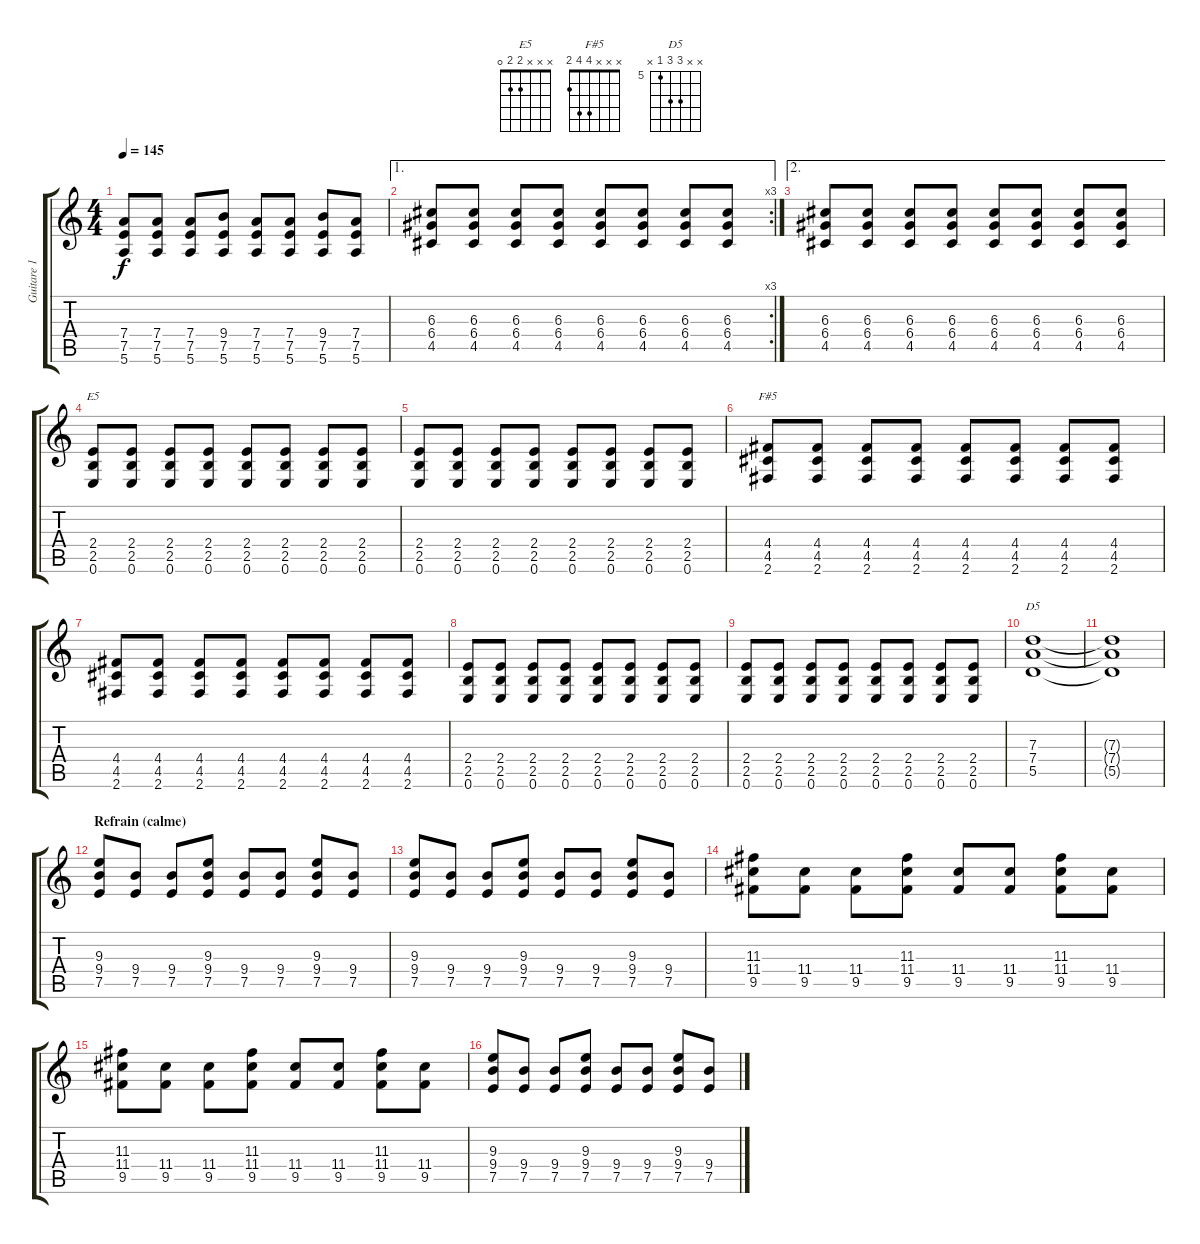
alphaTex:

\track ("Guitare 1" "Guitare 1") {instrument distortionguitar}
\staff {score tabs}
\tuning (E4 B3 G3 D3 A2 E2) {hide}
\chord ("E5" x x x 2 2 0)
\chord ("F#5" x x x 4 4 2)
\chord ("D5" x x 7 7 5 x) {firstfret 5}
\ts (4 4)
\tempo 145
\clef g2
\ks c
(7.4 7.5 5.6).8{dy f} (7.4 7.5 5.6).8 (7.4 7.5 5.6).8 (9.4 7.5 5.6).8 (7.4 7.5 5.6).8 (7.4 7.5 5.6).8 (9.4 7.5 5.6).8 (7.4 7.5 5.6).8 |
\ae 1
\rc 3
(6.3 6.4 4.5).8 (6.3 6.4 4.5).8 (6.3 6.4 4.5).8 (6.3 6.4 4.5).8 (6.3 6.4 4.5).8 (6.3 6.4 4.5).8 (6.3 6.4 4.5).8 (6.3 6.4 4.5).8 |
\ae 2
(6.3 6.4 4.5).8 (6.3 6.4 4.5).8 (6.3 6.4 4.5).8 (6.3 6.4 4.5).8 (6.3 6.4 4.5).8 (6.3 6.4 4.5).8 (6.3 6.4 4.5).8 (6.3 6.4 4.5).8 |
(2.4 2.5 0.6).8{ch "E5"} (2.4 2.5 0.6).8 (2.4 2.5 0.6).8 (2.4 2.5 0.6).8 (2.4 2.5 0.6).8 (2.4 2.5 0.6).8 (2.4 2.5 0.6).8 (2.4 2.5 0.6).8 |
(2.4 2.5 0.6).8 (2.4 2.5 0.6).8 (2.4 2.5 0.6).8 (2.4 2.5 0.6).8 (2.4 2.5 0.6).8 (2.4 2.5 0.6).8 (2.4 2.5 0.6).8 (2.4 2.5 0.6).8 |
(4.4 4.5 2.6).8{ch "F#5"} (4.4 4.5 2.6).8 (4.4 4.5 2.6).8 (4.4 4.5 2.6).8 (4.4 4.5 2.6).8 (4.4 4.5 2.6).8 (4.4 4.5 2.6).8 (4.4 4.5 2.6).8 |
(4.4 4.5 2.6).8 (4.4 4.5 2.6).8 (4.4 4.5 2.6).8 (4.4 4.5 2.6).8 (4.4 4.5 2.6).8 (4.4 4.5 2.6).8 (4.4 4.5 2.6).8 (4.4 4.5 2.6).8 |
(2.4 2.5 0.6).8 (2.4 2.5 0.6).8 (2.4 2.5 0.6).8 (2.4 2.5 0.6).8 (2.4 2.5 0.6).8 (2.4 2.5 0.6).8 (2.4 2.5 0.6).8 (2.4 2.5 0.6).8 |
(2.4 2.5 0.6).8 (2.4 2.5 0.6).8 (2.4 2.5 0.6).8 (2.4 2.5 0.6).8 (2.4 2.5 0.6).8 (2.4 2.5 0.6).8 (2.4 2.5 0.6).8 (2.4 2.5 0.6).8 |
(7.3 7.4 5.5).1{ch "D5"} |
(7.3{t} 7.4{t} 5.5{t}).1 |
\section ("" "Refrain (calme)")
(9.3 9.4 7.5).8{volume 10 instrument electricguitarmuted} (9.4 7.5).8 (9.4 7.5).8 (9.3 9.4 7.5).8 (9.4 7.5).8 (9.4 7.5).8 (9.3 9.4 7.5).8 (9.4 7.5).8 |
(9.3 9.4 7.5).8 (9.4 7.5).8 (9.4 7.5).8 (9.3 9.4 7.5).8 (9.4 7.5).8 (9.4 7.5).8 (9.3 9.4 7.5).8 (9.4 7.5).8 |
(11.3 11.4 9.5).8 (11.4 9.5).8 (11.4 9.5).8 (11.3 11.4 9.5).8 (11.4 9.5).8 (11.4 9.5).8 (11.3 11.4 9.5).8 (11.4 9.5).8 |
(11.3 11.4 9.5).8 (11.4 9.5).8 (11.4 9.5).8 (11.3 11.4 9.5).8 (11.4 9.5).8 (11.4 9.5).8 (11.3 11.4 9.5).8 (11.4 9.5).8 |
(9.3 9.4 7.5).8 (9.4 7.5).8 (9.4 7.5).8 (9.3 9.4 7.5).8 (9.4 7.5).8 (9.4 7.5).8 (9.3 9.4 7.5).8 (9.4 7.5).8
